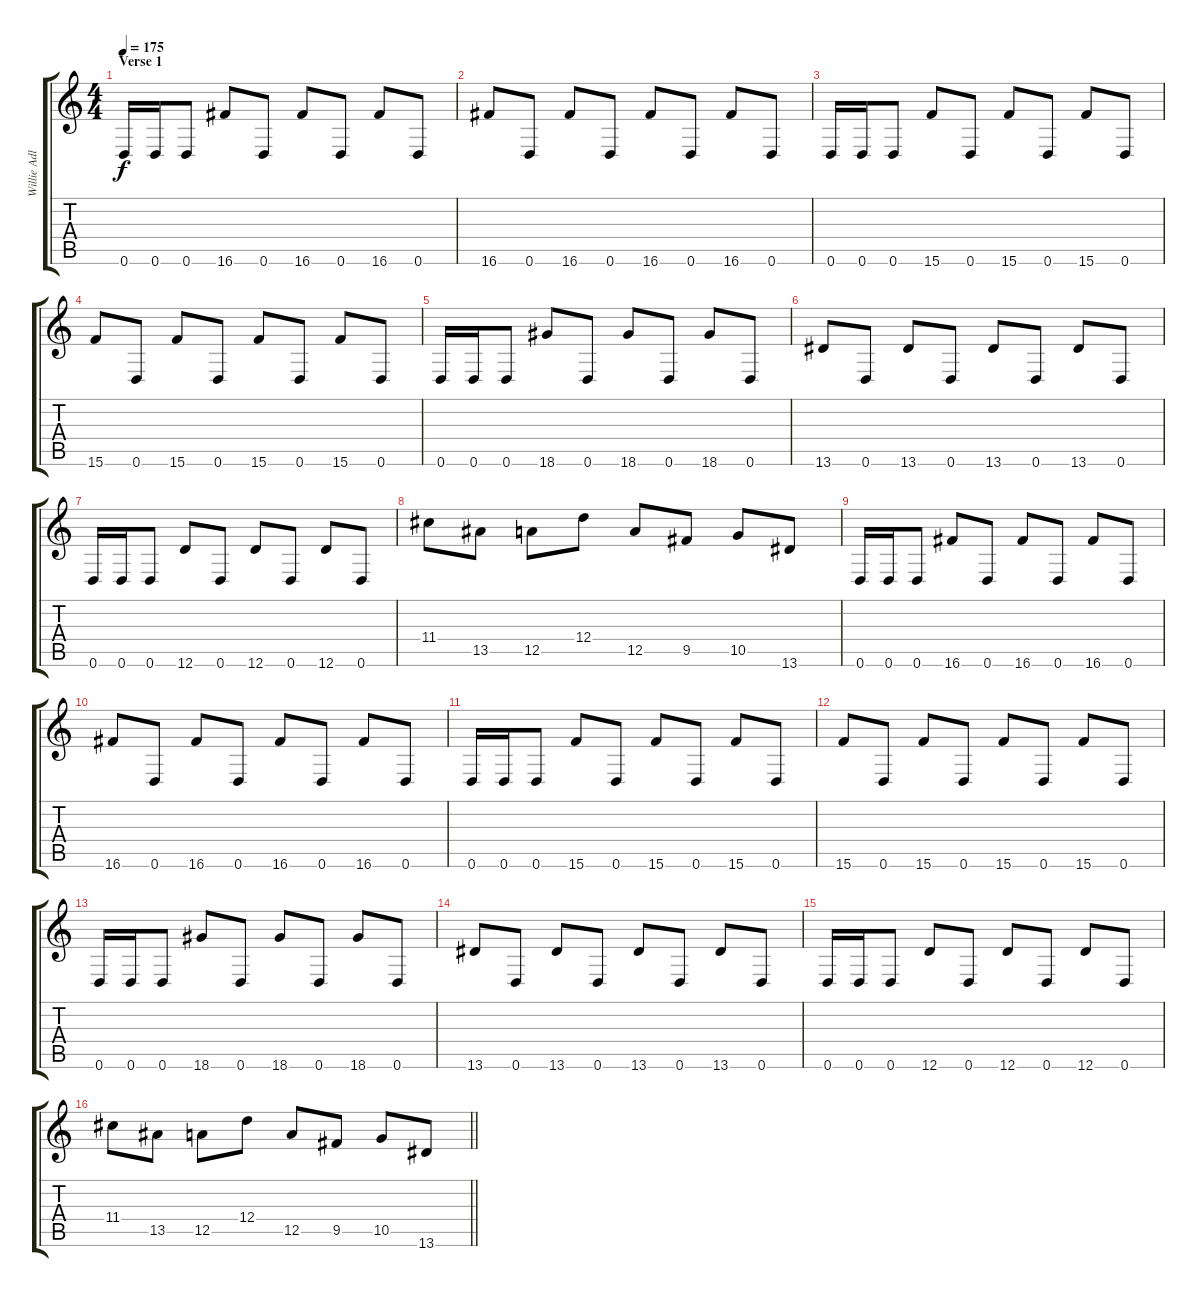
\track ("Willie Adler" "Willie Adl") {instrument distortionguitar}
\staff {score tabs}
\tuning (E4 B3 G3 D3 A2 D2) {hide}
\ts (4 4)
\section ("" "Verse 1")
\tempo 175
\clef g2
\ks c
0.6.16{dy f} 0.6.16 0.6.8 16.6.8 0.6.8 16.6.8 0.6.8 16.6.8 0.6.8 |
16.6.8 0.6.8 16.6.8 0.6.8 16.6.8 0.6.8 16.6.8 0.6.8 |
0.6.16 0.6.16 0.6.8 15.6.8 0.6.8 15.6.8 0.6.8 15.6.8 0.6.8 |
15.6.8 0.6.8 15.6.8 0.6.8 15.6.8 0.6.8 15.6.8 0.6.8 |
0.6.16 0.6.16 0.6.8 18.6.8 0.6.8 18.6.8 0.6.8 18.6.8 0.6.8 |
13.6.8 0.6.8 13.6.8 0.6.8 13.6.8 0.6.8 13.6.8 0.6.8 |
0.6.16 0.6.16 0.6.8 12.6.8 0.6.8 12.6.8 0.6.8 12.6.8 0.6.8 |
11.4.8 13.5.8 12.5.8 12.4.8 12.5.8 9.5.8 10.5.8 13.6.8 |
0.6.16 0.6.16 0.6.8 16.6.8 0.6.8 16.6.8 0.6.8 16.6.8 0.6.8 |
16.6.8 0.6.8 16.6.8 0.6.8 16.6.8 0.6.8 16.6.8 0.6.8 |
0.6.16 0.6.16 0.6.8 15.6.8 0.6.8 15.6.8 0.6.8 15.6.8 0.6.8 |
15.6.8 0.6.8 15.6.8 0.6.8 15.6.8 0.6.8 15.6.8 0.6.8 |
0.6.16 0.6.16 0.6.8 18.6.8 0.6.8 18.6.8 0.6.8 18.6.8 0.6.8 |
13.6.8 0.6.8 13.6.8 0.6.8 13.6.8 0.6.8 13.6.8 0.6.8 |
0.6.16 0.6.16 0.6.8 12.6.8 0.6.8 12.6.8 0.6.8 12.6.8 0.6.8 |
\barLineRight lightlight
11.4.8 13.5.8 12.5.8 12.4.8 12.5.8 9.5.8 10.5.8 13.6.8
